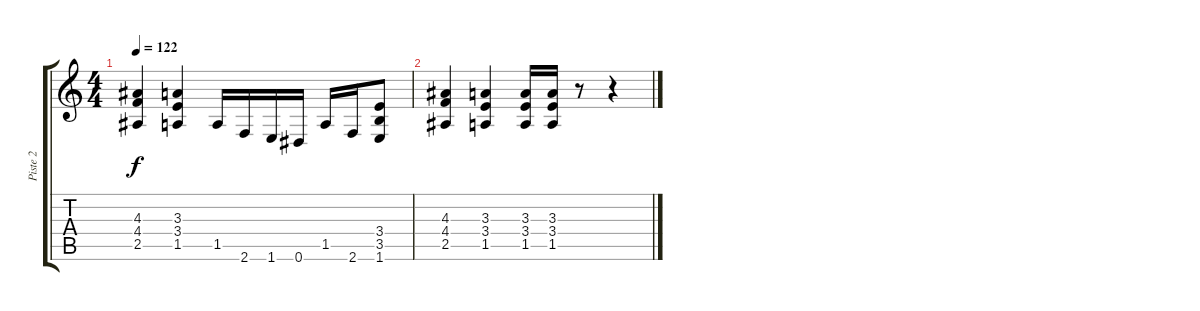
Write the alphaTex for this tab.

\track ("Piste 2" "Piste 2") {instrument distortionguitar}
\staff {score tabs}
\tuning (Eb4 Bb3 Gb3 Db3 Ab2 Eb2) {hide}
\ts (4 4)
\tempo 122
\clef g2
\ks c
(4.3 4.4 2.5).4{dy f} (3.3 3.4 1.5).4 1.5.16 2.6.16 1.6.16 0.6.16 1.5.16 2.6.16 (3.4 3.5 1.6).8 |
(4.3 4.4 2.5).4 (3.3 3.4 1.5).4 (3.3 3.4 1.5).16 (3.3 3.4 1.5).16 r.8 r.4
